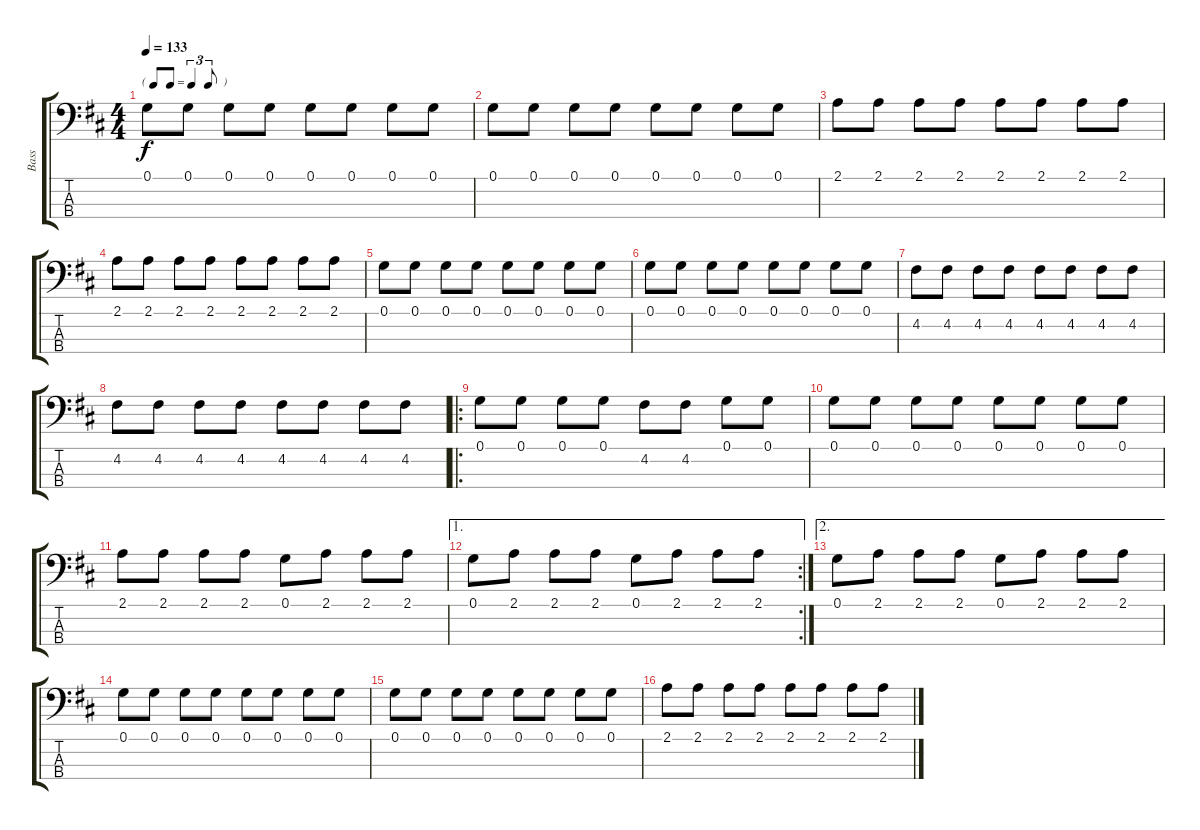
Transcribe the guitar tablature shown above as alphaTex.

\track ("Bass" "Bass") {instrument electricbassfinger}
\staff {score tabs}
\tuning (G2 D2 A1 E1) {hide}
\ts (4 4)
\tf triplet8th
\tempo 133
\clef f4
\ks d
0.1.8{dy f} 0.1.8 0.1.8 0.1.8 0.1.8 0.1.8 0.1.8 0.1.8 |
0.1.8 0.1.8 0.1.8 0.1.8 0.1.8 0.1.8 0.1.8 0.1.8 |
2.1.8 2.1.8 2.1.8 2.1.8 2.1.8 2.1.8 2.1.8 2.1.8 |
2.1.8 2.1.8 2.1.8 2.1.8 2.1.8 2.1.8 2.1.8 2.1.8 |
0.1.8 0.1.8 0.1.8 0.1.8 0.1.8 0.1.8 0.1.8 0.1.8 |
0.1.8 0.1.8 0.1.8 0.1.8 0.1.8 0.1.8 0.1.8 0.1.8 |
4.2.8 4.2.8 4.2.8 4.2.8 4.2.8 4.2.8 4.2.8 4.2.8 |
4.2.8 4.2.8 4.2.8 4.2.8 4.2.8 4.2.8 4.2.8 4.2.8 |
\ro
0.1.8 0.1.8 0.1.8 0.1.8 4.2.8 4.2.8 0.1.8 0.1.8 |
0.1.8 0.1.8 0.1.8 0.1.8 0.1.8 0.1.8 0.1.8 0.1.8 |
2.1.8 2.1.8 2.1.8 2.1.8 0.1.8 2.1.8 2.1.8 2.1.8 |
\ae 1
\rc 2
0.1.8 2.1.8 2.1.8 2.1.8 0.1.8 2.1.8 2.1.8 2.1.8 |
\ae 2
0.1.8 2.1.8 2.1.8 2.1.8 0.1.8 2.1.8 2.1.8 2.1.8 |
0.1.8 0.1.8 0.1.8 0.1.8 0.1.8 0.1.8 0.1.8 0.1.8 |
0.1.8 0.1.8 0.1.8 0.1.8 0.1.8 0.1.8 0.1.8 0.1.8 |
2.1.8 2.1.8 2.1.8 2.1.8 2.1.8 2.1.8 2.1.8 2.1.8
